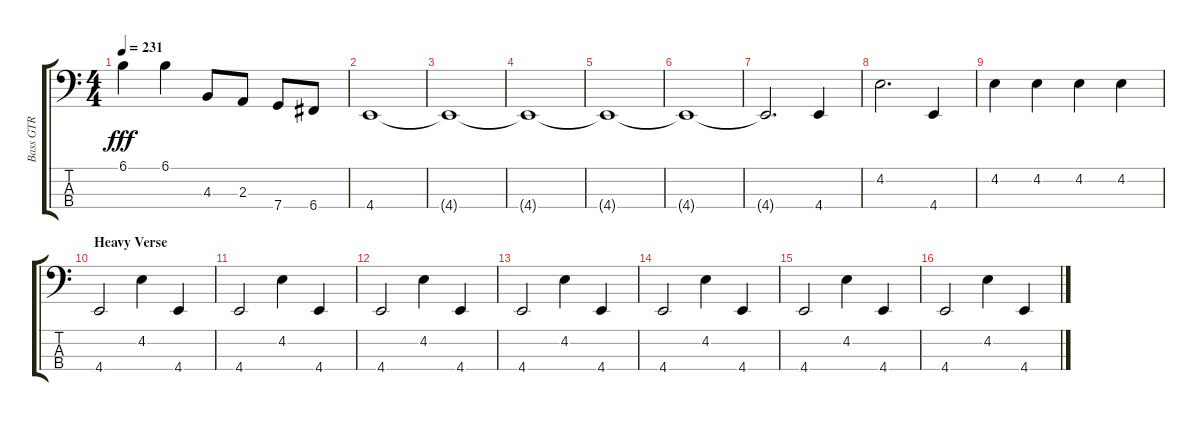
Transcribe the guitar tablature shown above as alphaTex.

\track ("Bass GTR" "Bass GTR") {instrument electricbassfinger}
\staff {score tabs}
\tuning (F2 C2 G1 C1) {hide}
\ts (4 4)
\tempo 231
\clef f4
\ks aminor
6.1.4{dy fff} 6.1.4 4.3.8 2.3.8 7.4.8 6.4.8 |
4.4.1 |
4.4{t}.1 |
4.4{t}.1 |
4.4{t}.1 |
4.4{t}.1 |
4.4{t}.2{d} 4.4.4 |
4.2.2{d} 4.4.4 |
4.2.4 4.2.4 4.2.4 4.2.4 |
\section ("" "Heavy Verse")
4.4.2 4.2.4 4.4.4 |
4.4.2 4.2.4 4.4.4 |
4.4.2 4.2.4 4.4.4 |
4.4.2 4.2.4 4.4.4 |
4.4.2 4.2.4 4.4.4 |
4.4.2 4.2.4 4.4.4 |
4.4.2 4.2.4 4.4.4
